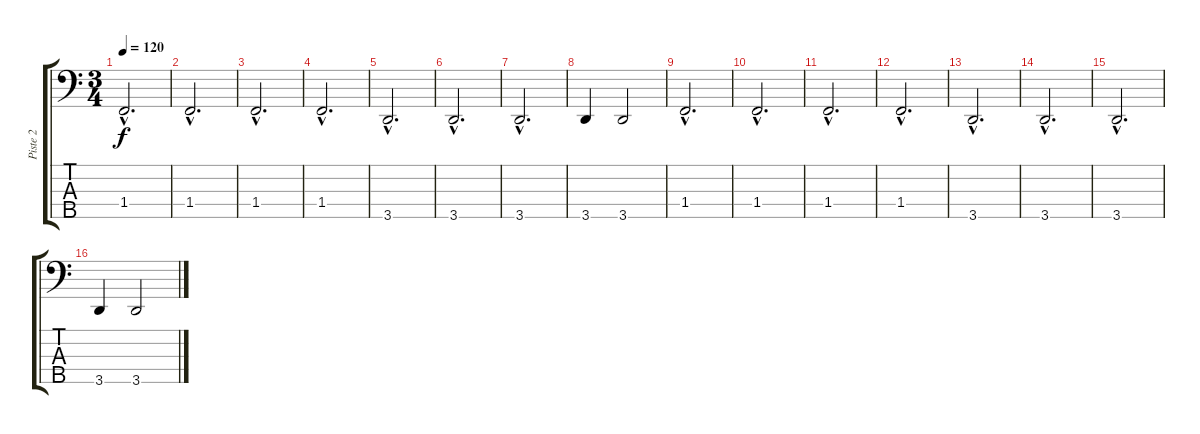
\track ("Piste 2" "Piste 2") {instrument electricbassfinger}
\staff {score tabs}
\tuning (G2 D2 A1 E1 B0) {hide}
\ts (3 4)
\tempo 120
\clef f4
\ks c
1.4{hac}.2{d dy f instrument electricbassfinger} |
1.4{hac}.2{d} |
1.4{hac}.2{d} |
1.4{hac}.2{d} |
3.5{hac}.2{d} |
3.5{hac}.2{d} |
3.5{hac}.2{d} |
3.5.4 3.5.2 |
1.4{hac}.2{d} |
1.4{hac}.2{d} |
1.4{hac}.2{d} |
1.4{hac}.2{d} |
3.5{hac}.2{d} |
3.5{hac}.2{d} |
3.5{hac}.2{d} |
3.5.4 3.5.2
